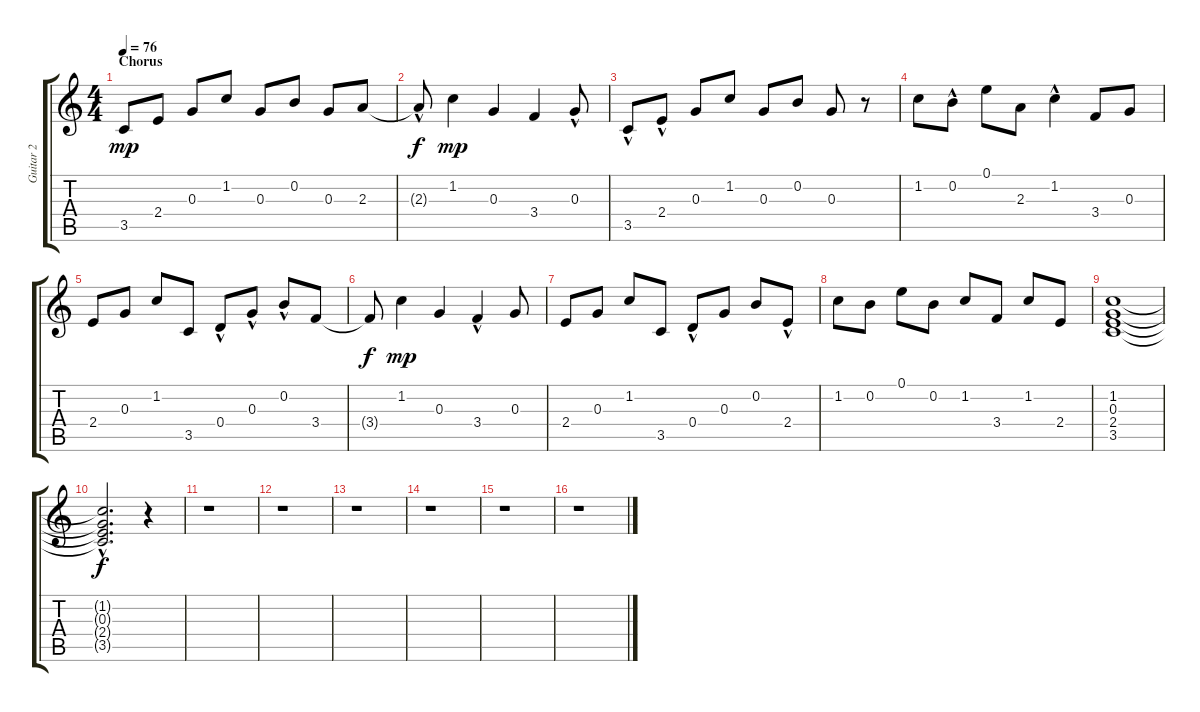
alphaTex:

\track ("Guitar 2" "Guitar 2") {instrument distortionguitar}
\staff {score tabs}
\tuning (E4 B3 G3 D3 A2 E2) {hide}
\ts (4 4)
\section ("" "Chorus")
\tempo 76
\clef g2
\ks c
3.5.8{dy mp} 2.4.8 0.3.8 1.2.8 0.3.8 0.2.8 0.3.8 2.3.8 |
2.3{hac t}.8{dy f} 1.2.4{dy mp} 0.3.4 3.4.4 0.3{hac}.8 |
3.5{hac}.8 2.4{hac}.8 0.3.8 1.2.8 0.3.8 0.2.8 0.3.8 r.8 |
1.2.8 0.2{hac}.8 0.1.8 2.3.8 1.2{hac}.4 3.4.8 0.3.8 |
2.4.8 0.3.8 1.2.8 3.5.8 0.4{hac}.8 0.3{hac}.8 0.2{hac}.8 3.4.8 |
3.4{t}.8{dy f} 1.2.4{dy mp} 0.3.4 3.4{hac}.4 0.3.8 |
2.4.8 0.3.8 1.2.8 3.5.8 0.4{hac}.8 0.3.8 0.2.8 2.4{hac}.8 |
1.2.8 0.2.8 0.1.8 0.2.8 1.2.8 3.4.8 1.2.8 2.4.8 |
(1.2 0.3 2.4 3.5).1 |
(1.2{hac t} 0.3{hac t} 2.4{hac t} 3.5{hac t}).2{d dy f} r.4 |
r.1 |
r.1 |
r.1 |
r.1 |
r.1 |
r.1
